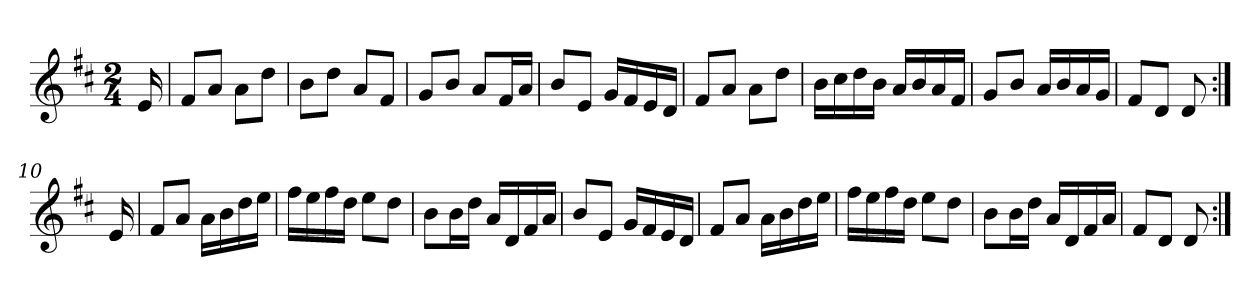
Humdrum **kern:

**kern
*part1
*staff1
*clefG2
*k[f#c#]
*D:
*M2/4
*MM60
=1
16e/
=2
8f#/L
8a/J
8a\L
8dd\J
=3
8b\L
8dd\J
8a/L
8f#/J
=4
8g/L
8b/J
8a/L
16f#/L
16a/JJ
=5
8b/L
8e/J
16g/LL
16f#/
16e/
16d/JJ
=6
8f#/L
8a/J
8a\L
8dd\J
=7
16b\LL
16cc#\
16dd\
16b\JJ
16a/LL
16b/
16a/
16f#/JJ
=8
8g/L
8b/J
16a/LL
16b/
16a/
16g/JJ
=9
8f#/L
8d/J
8d/
=10:|!
16e/
!!LO:LB:g=z
=11
8f#/L
8a/J
16a\LL
16b\
16dd\
16ee\JJ
=12
16ff#\LL
16ee\
16ff#\
16dd\JJ
8ee\L
8dd\J
=13
8b\L
16b\L
16dd\JJ
16a/LL
16d/
16f#/
16a/JJ
=14
8b/L
8e/J
16g/LL
16f#/
16e/
16d/JJ
=15
8f#/L
8a/J
16a\LL
16b\
16dd\
16ee\JJ
=16
16ff#\LL
16ee\
16ff#\
16dd\JJ
8ee\L
8dd\J
=17
8b\L
16b\L
16dd\JJ
16a/LL
16d/
16f#/
16a/JJ
=18
8f#/L
8d/J
8d/
=:|!
*-
